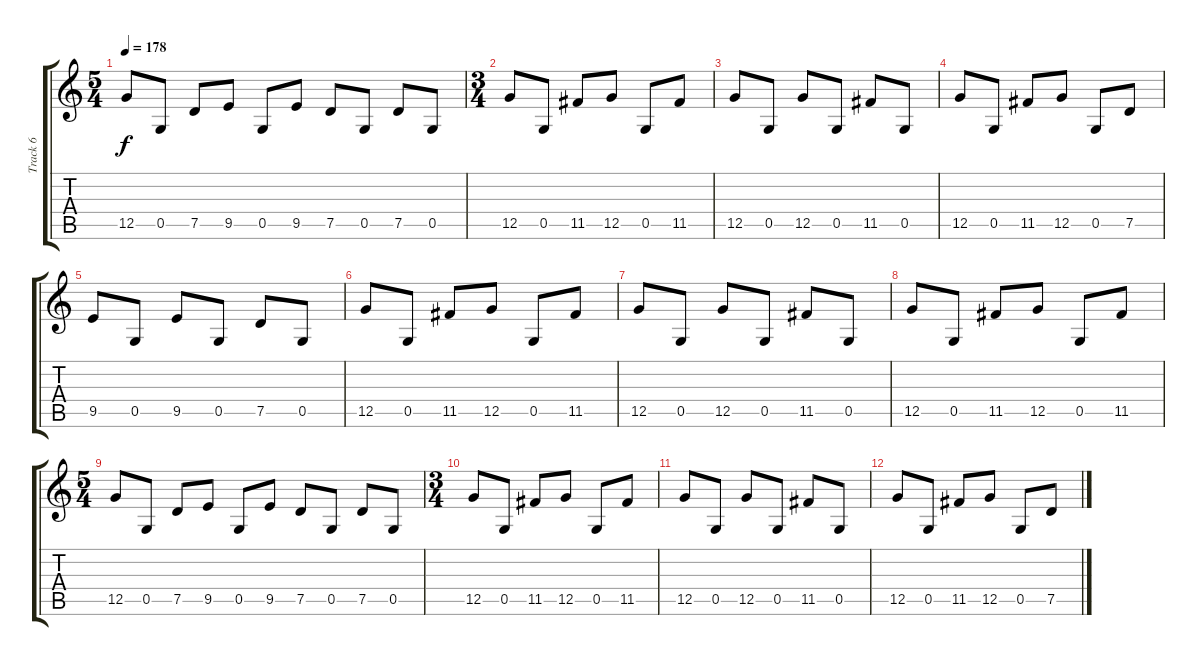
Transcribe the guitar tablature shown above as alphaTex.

\track ("Track 6" "Track 6") {instrument distortionguitar}
\staff {score tabs}
\tuning (D4 A3 F3 C3 G2 C2) {hide}
\ts (5 4)
\tempo 178
\clef g2
\ks c
12.5.8{dy f} 0.5.8 7.5.8 9.5.8 0.5.8 9.5.8 7.5.8 0.5.8 7.5.8 0.5.8 |
\ts (3 4)
12.5.8 0.5.8 11.5.8 12.5.8 0.5.8 11.5.8 |
12.5.8 0.5.8 12.5.8 0.5.8 11.5.8 0.5.8 |
12.5.8 0.5.8 11.5.8 12.5.8 0.5.8 7.5.8 |
9.5.8 0.5.8 9.5.8 0.5.8 7.5.8 0.5.8 |
12.5.8 0.5.8 11.5.8 12.5.8 0.5.8 11.5.8 |
12.5.8 0.5.8 12.5.8 0.5.8 11.5.8 0.5.8 |
12.5.8 0.5.8 11.5.8 12.5.8 0.5.8 11.5.8 |
\ts (5 4)
12.5.8 0.5.8 7.5.8 9.5.8 0.5.8 9.5.8 7.5.8 0.5.8 7.5.8 0.5.8 |
\ts (3 4)
12.5.8 0.5.8 11.5.8 12.5.8 0.5.8 11.5.8 |
12.5.8 0.5.8 12.5.8 0.5.8 11.5.8 0.5.8 |
12.5.8 0.5.8 11.5.8 12.5.8 0.5.8 7.5.8
